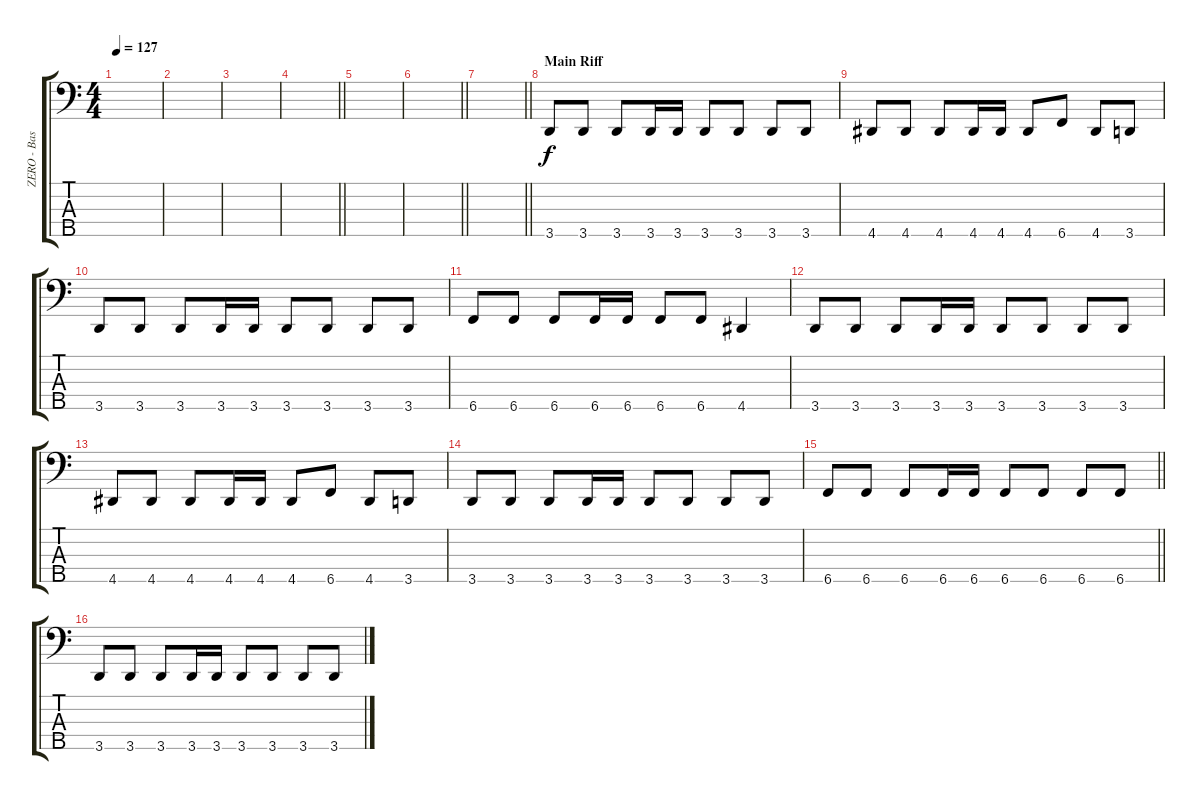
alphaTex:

\track ("ZERO - Bass" "ZERO - Bas") {instrument electricbassfinger}
\staff {score tabs}
\tuning (G2 D2 A1 E1 B0) {hide}
\ts (4 4)
\tempo 127
\clef f4
\ks c
|
|
|
\barLineRight lightlight
|
|
\barLineRight lightlight
|
\barLineRight lightlight
|
\section ("" "Main Riff")
3.5.8 3.5.8 3.5.8 3.5.16 3.5.16 3.5.8 3.5.8 3.5.8 3.5.8 |
4.5.8 4.5.8 4.5.8 4.5.16 4.5.16 4.5.8 6.5.8 4.5.8 3.5.8 |
3.5.8 3.5.8 3.5.8 3.5.16 3.5.16 3.5.8 3.5.8 3.5.8 3.5.8 |
6.5.8 6.5.8 6.5.8 6.5.16 6.5.16 6.5.8 6.5.8 4.5.4 |
3.5.8 3.5.8 3.5.8 3.5.16 3.5.16 3.5.8 3.5.8 3.5.8 3.5.8 |
4.5.8 4.5.8 4.5.8 4.5.16 4.5.16 4.5.8 6.5.8 4.5.8 3.5.8 |
3.5.8 3.5.8 3.5.8 3.5.16 3.5.16 3.5.8 3.5.8 3.5.8 3.5.8 |
\barLineRight lightlight
6.5.8 6.5.8 6.5.8 6.5.16 6.5.16 6.5.8 6.5.8 6.5.8 6.5.8 |
\section ("" "")
3.5.8 3.5.8 3.5.8 3.5.16 3.5.16 3.5.8 3.5.8 3.5.8 3.5.8
